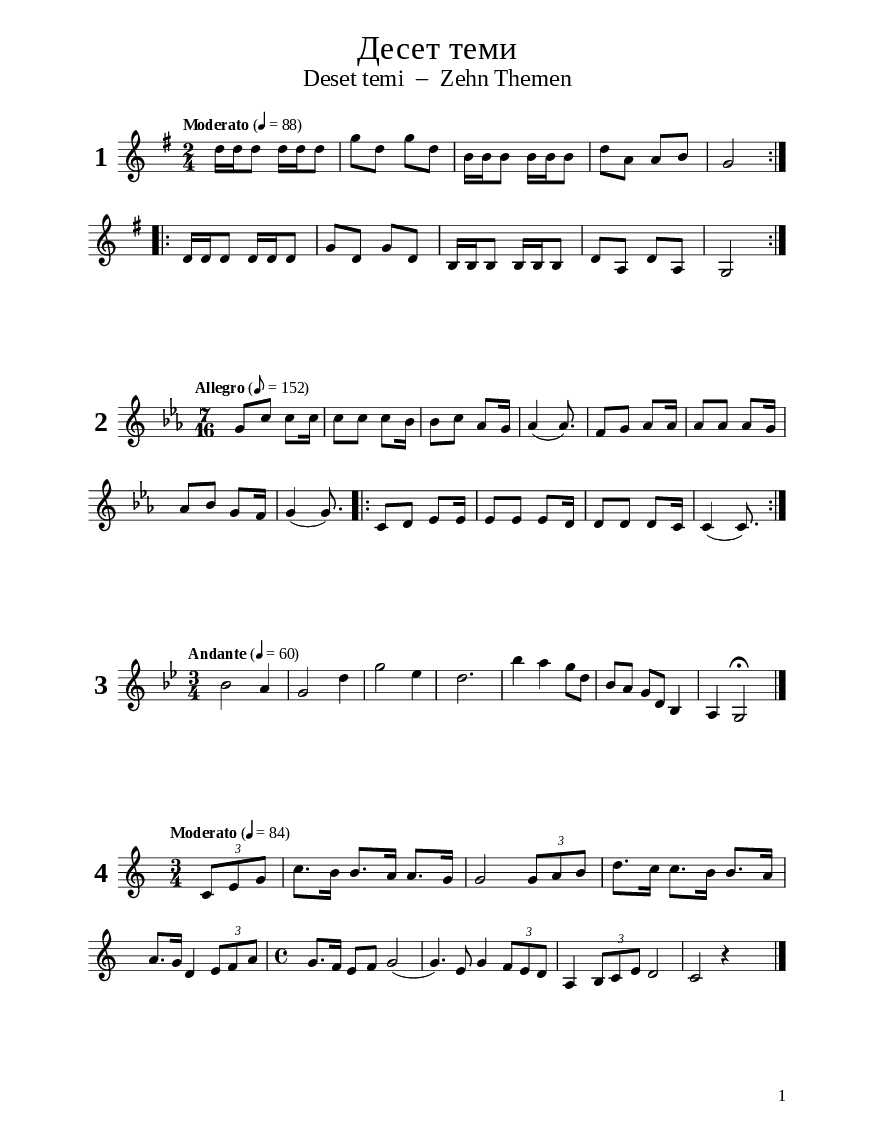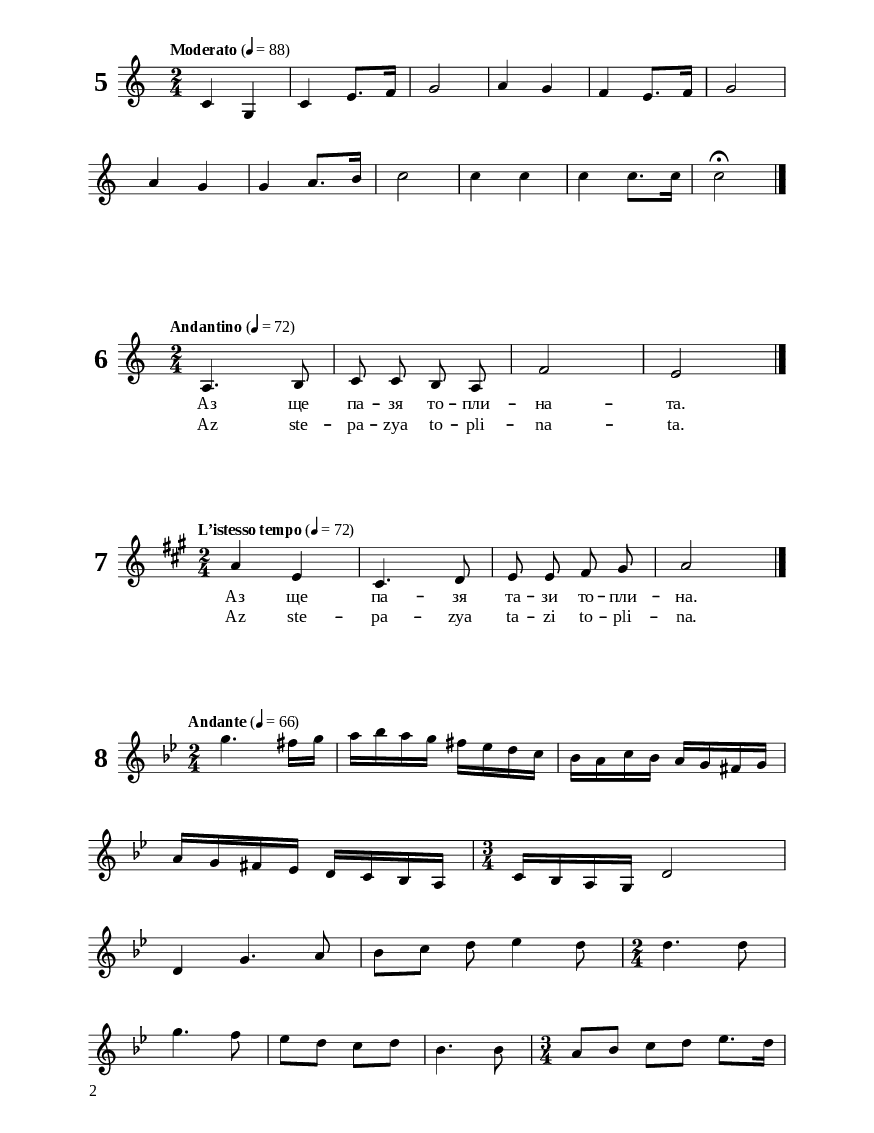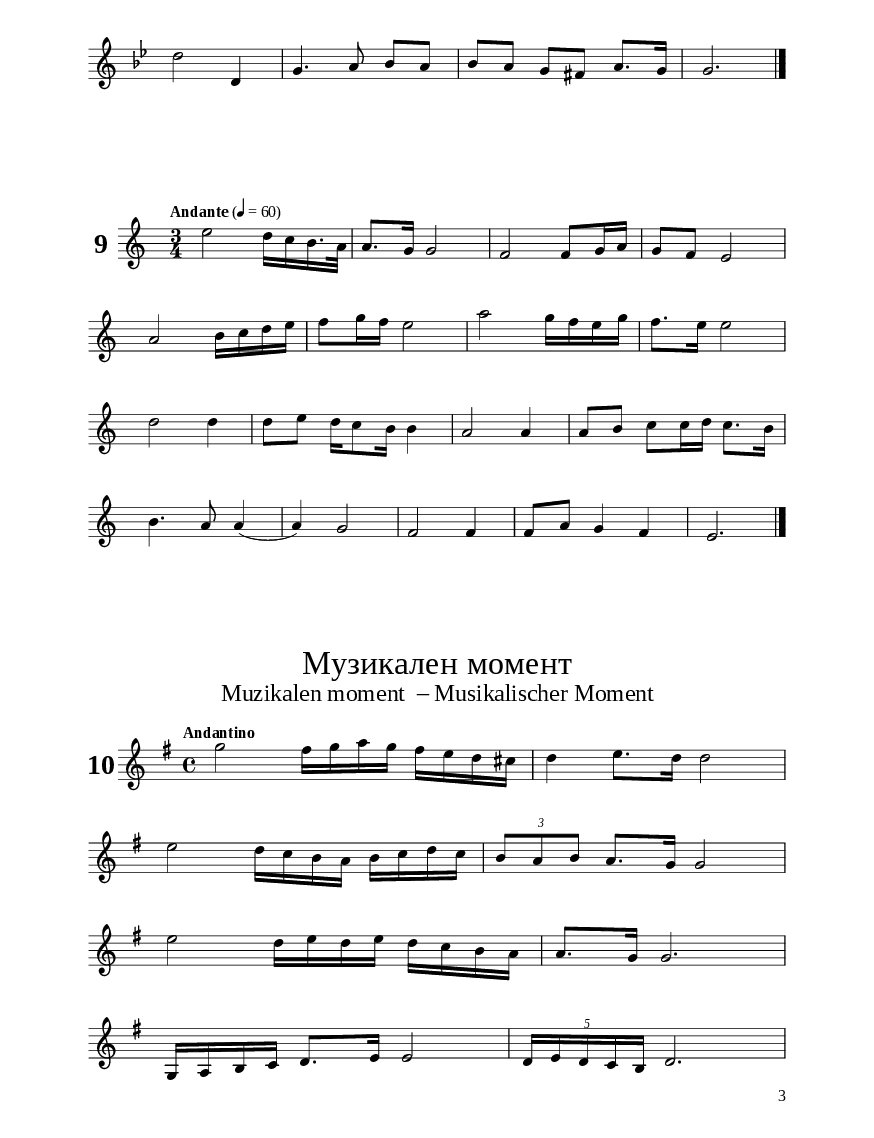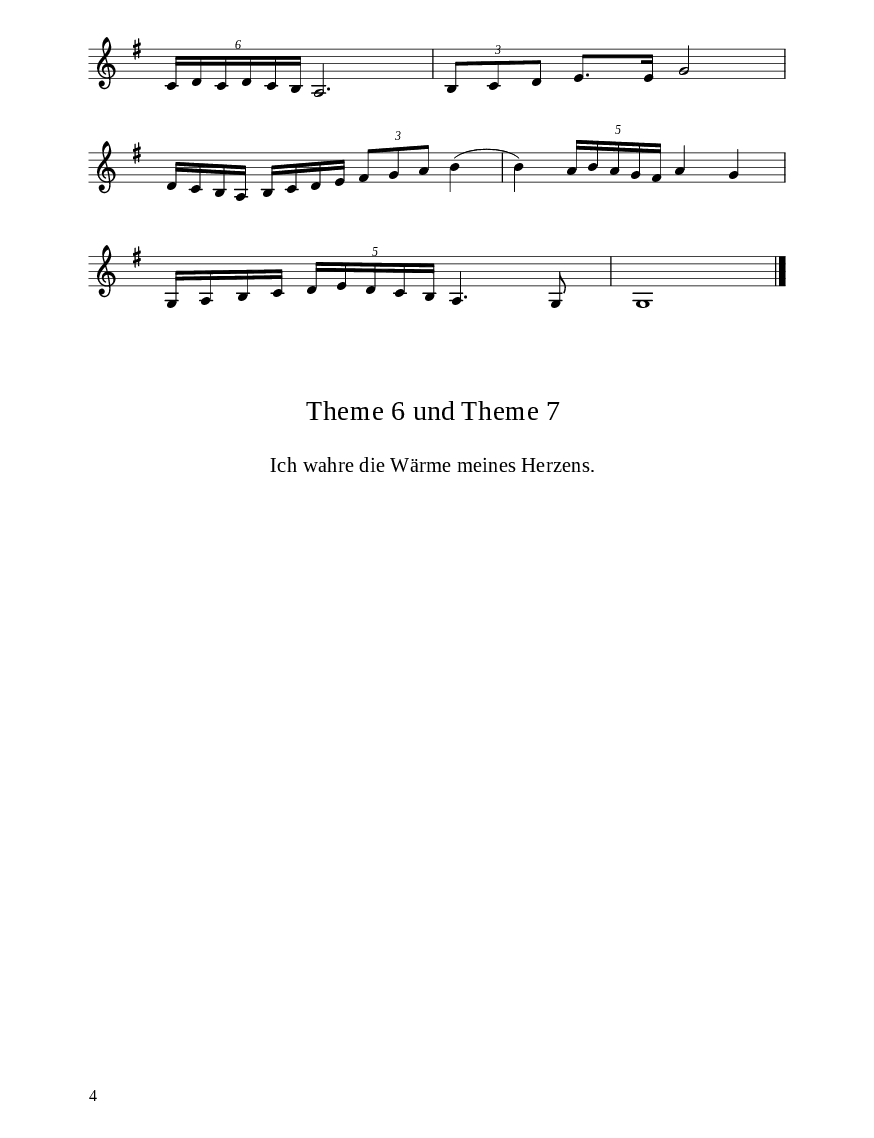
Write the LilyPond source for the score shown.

\version "2.24.0"

% include paper part and global functions
\include "include/globals.ily"

\bookpart {
  \label #'ref182
  \tocItem \markup "Десет теми – Deset temi"
  \paper {
    print-all-headers = ##t
    print-page-number = ##t
    print-first-page-number = ##t

    % put page numbers on the bottom
    oddHeaderMarkup = \markup ""
    evenHeaderMarkup = \markup ""
    oddFooterMarkup = \markup
    \fill-line {
      ""
      \if \should-print-page-number \fromproperty #'page:page-number-string
    }
    evenFooterMarkup = \markup
    \fill-line {
      \if \should-print-page-number \fromproperty #'page:page-number-string
      ""
    }

    left-margin = 1.5\cm
    right-margin = 1.5\cm
    top-margin = 1.6\cm
    bottom-margin = 1.2\cm
    ragged-bottom = ##t % do not spread the staves to fill the whole vertical space

    % change distance between staves
    system-system-spacing =
    #'((basic-distance . 10)
       (minimum-distance . 6)
       (padding . 1)
       (stretchability . 10))
    
    score-markup-spacing =
    #'((basic-distance . 6)
       (minimum-distance . 6)
       (padding . 1)
       (stretchability . 6))
  }

  \header {
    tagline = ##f
  }
%%%%

  \score { %1
        \version "2.24.0"
    \layout {
      indent = 0.5\cm % first line indentation
      ragged-last = ##f % do spread last line to fill the whole space
      \context {
        \Score
        \omit BarNumber %remove bar numbers
      } % context

      \context {
        % change staff size
        \Staff
        fontSize = #+0 % affects notes size only
        \override StaffSymbol.staff-space = #(magstep -3)
        \override StaffSymbol.thickness = #0.5
        \override BarLine.hair-thickness = #1
        %\override StaffSymbol.ledger-line-thickness = #'(0 . 0)
      }

      \context {
        % adjust space between staff and lyrics and between the two lyric lines
        \Lyrics
        \override VerticalAxisGroup.nonstaff-relatedstaff-spacing = #'(
            (basic-distance . 4.5)
            (padding . 0.5)
        )
        \override VerticalAxisGroup.nonstaff-nonstaff-spacing = #'((minimum-distance . 2))
      }
    } % layout


    \new Voice \absolute {
      \clef treble
      \key g \major
      \time 2/4
      \tempoFunc "Moderato" 4 "88"
      \autoBeamOff
      \set Staff.instrumentName = \markup \bold \fontsize #+5 {"1"}

      \repeat volta 2 {
        d''16 [  d''16  d''8 ]  d''16
        [  d''16  d''8 ] | % 2
        g''8 [  d''8 ]  g''8 [  d''8
        ] | % 3
        b'16 [  b'16  b'8 ]  b'16 [
        b'16  b'8 ] | % 4
        d''8 [  a'8 ]  a'8 [  b'8 ] | % 5
        g'2
      }
      \break 
      \repeat volta 2 {
        | % 6
        d'16 [  d'16  d'8 ]  d'16 [
        d'16  d'8 ] | % 7
        g'8 [  d'8 ]  g'8 [  d'8 ] | % 8
        b16 [  b16  b8 ]  b16 [  b16
        b8 ] | % 9
        d'8 [  a8 ]  d'8 [  a8 ] |
        g2
      }
      | % 11
    }

%    \addlyrics {}
%    \addlyrics {}

    \header {
      title = \titleFunc "Десет теми" "Deset temi  –  Zehn Themen"
    }

    \midi{}

  } % score

  \markup \empty-three

  \score { %2
        \version "2.24.0"
    \layout {
      indent = 0.5\cm % first line indentation
      ragged-last = ##f % do spread last line to fill the whole space
      \context {
        \Score
        \omit BarNumber %remove bar numbers
      } % context

      \context {
        % change staff size
        \Staff
        fontSize = #+0 % affects notes size only
        \override StaffSymbol.staff-space = #(magstep -3)
        \override StaffSymbol.thickness = #0.5
        \override BarLine.hair-thickness = #1
        %\override StaffSymbol.ledger-line-thickness = #'(0 . 0)
      }

      \context {
        % adjust space between staff and lyrics and between the two lyric lines
        \Lyrics
        \override VerticalAxisGroup.nonstaff-relatedstaff-spacing = #'(
            (basic-distance . 4.5)
            (padding . 0.5)
        )
        \override VerticalAxisGroup.nonstaff-nonstaff-spacing = #'((minimum-distance . 2))
      }
    } % layout


    \new Voice \absolute {
      \clef treble
      \key c \minor
      \time 7/16
      
      \tempoFunc "Allegro" 8 "152"
      \autoBeamOff
      \set Staff.instrumentName = \markup \bold \fontsize #+5 {"2"}

      g'8 [  c''8 ]  c''8 [  c''16 ] | % 12
      c''8 [  c''8 ]  c''8 [  bes'16
      ] | % 13
      bes'8 [  c''8 ]  as'8 [  g'16 ] | % 14
      as'4 (  as'8. ) | % 15
      f'8 [  g'8 ]  as'8 [  as'16 ] | % 16
      as'8 [  as'8 ]  as'8 [  g'16 ] \break | % 17
      as'8 [  bes'8 ]  g'8 [  f'16 ] | % 18
      g'4 (  g'8. ) \repeat volta 2 {
        | % 19
        c'8 [  d'8 ]  es'8 [  es'16 ] |

        es'8 [  es'8 ]  es'8 [  d'16 ] | % 21
        d'8 [  d'8 ]  d'8 [  c'16 ] | % 22
        c'4 (  c'8. ) |
      }
    }

%    \addlyrics {}
%    \addlyrics {}

    \midi{}

  } % score

  \markup \empty-three

  \score { %3
        \version "2.24.0"
    \layout {
      indent = 0.5\cm % first line indentation
      ragged-last = ##f % do spread last line to fill the whole space
      \context {
        \Score
        \omit BarNumber %remove bar numbers
      } % context

      \context {
        % change staff size
        \Staff
        fontSize = #+0 % affects notes size only
        \override StaffSymbol.staff-space = #(magstep -3)
        \override StaffSymbol.thickness = #0.5
        \override BarLine.hair-thickness = #1
        %\override StaffSymbol.ledger-line-thickness = #'(0 . 0)
      }

      \context {
        % adjust space between staff and lyrics and between the two lyric lines
        \Lyrics
        \override VerticalAxisGroup.nonstaff-relatedstaff-spacing = #'(
            (basic-distance . 4.5)
            (padding . 0.5)
        )
        \override VerticalAxisGroup.nonstaff-nonstaff-spacing = #'((minimum-distance . 2))
      }
    } % layout


    \new Voice \absolute {
      \clef treble
      \key bes \major
      \time 3/4
      \tempoFunc "Andante" 4 "60"
      \autoBeamOff
      \set Staff.instrumentName = \markup \bold \fontsize #+5 {"3"}

      bes'2  a'4 | % 24
      g'2  d''4 | % 25
      g''2  es''4 | % 26
      d''2. | % 27
      bes''4  a''4  g''8 [  d''8 ] | % 28
      bes'8 [  a'8 ]  g'8 [  d'8 ]
      bes4 | % 29
      a4  g2 ^\fermata \bar "|."
     |
    }

%    \addlyrics {}
%    \addlyrics {}

    \midi{}

  } % score

  \markup \empty-three

  \score { %4
        \version "2.24.0"
    \layout {
      indent = 0.5\cm % first line indentation
      ragged-last = ##f % do spread last line to fill the whole space
      \context {
        \Score
        \omit BarNumber %remove bar numbers
      } % context

      \context {
        % change staff size
        \Staff
        fontSize = #+0 % affects notes size only
        \override StaffSymbol.staff-space = #(magstep -3)
        \override StaffSymbol.thickness = #0.5
        \override BarLine.hair-thickness = #1
        %\override StaffSymbol.ledger-line-thickness = #'(0 . 0)
      }

      \context {
        % adjust space between staff and lyrics and between the two lyric lines
        \Lyrics
        \override VerticalAxisGroup.nonstaff-relatedstaff-spacing = #'(
            (basic-distance . 4.5)
            (padding . 0.5)
        )
        \override VerticalAxisGroup.nonstaff-nonstaff-spacing = #'((minimum-distance . 2))
      }
    } % layout


    \new Voice \absolute {
      \set Staff.instrumentName = \markup \bold \fontsize #+5 {"4"}
      \key c \major
      \time 3/4
      \tempoFunc "Moderato" 4 "84"
      \once \omit TupletBracket
      \partial 4
      \times 2/3  {
        c'8 [  e'8  g'8 ]
      } | % 31
      c''8. [  b'16 ]  b'8. [  a'16 ]
      a'8. [  g'16 ] | % 32
      g'2 \once \omit TupletBracket
      \times 2/3  {
        g'8 [  a'8  b'8 ]
      }
      | % 33
      d''8. [  c''16 ]  c''8. [  b'16
      ]  b'8. [  a'16 ] \break | % 34
      a'8. [  g'16 ]  d'4 \once \omit TupletBracket
      \times 2/3  {
        e'8 [  f'8  a'8 ]
      }
      | % 35
      \time 4/4  | % 35
      g'8. [  f'16 ]  e'8 [  f'8 ]  g'2
      ( | % 36
      g'4. )  e'8  g'4 \once \omit TupletBracket
      \times 2/3  {
        f'8 [  e'8  d'8 ]
      }
      | % 37
      a4 \once \omit TupletBracket
      \times 2/3  {
        b8 [  c'8  e'8 ]
      }
      d'2 | % 38
      c'2 r4 s4 \bar "|."
      | % 39
    }

%    \addlyrics {}
%    \addlyrics {}

    \midi{}

  } % score

  \markup \empty-three

  \score { %5
        \version "2.24.0"
    \layout {
      indent = 0.5\cm % first line indentation
      ragged-last = ##f % do spread last line to fill the whole space
      \context {
        \Score
        \omit BarNumber %remove bar numbers
      } % context

      \context {
        % change staff size
        \Staff
        fontSize = #+0 % affects notes size only
        \override StaffSymbol.staff-space = #(magstep -3)
        \override StaffSymbol.thickness = #0.5
        \override BarLine.hair-thickness = #1
        %\override StaffSymbol.ledger-line-thickness = #'(0 . 0)
      }

      \context {
        % adjust space between staff and lyrics and between the two lyric lines
        \Lyrics
        \override VerticalAxisGroup.nonstaff-relatedstaff-spacing = #'(
            (basic-distance . 4.5)
            (padding . 0.5)
        )
        \override VerticalAxisGroup.nonstaff-nonstaff-spacing = #'((minimum-distance . 2))
      }
    } % layout


    \new Voice \absolute {
      \set Staff.instrumentName = \markup \bold \fontsize #+5 {"5"}
      \key c \major
      \time 2/4
      \tempoFunc "Moderato" 4 "88"
      \autoBeamOff
       c'4  g4 |
      c'4  e'8. [  f'16 ] | % 41
      g'2 | % 42
      a'4  g'4 | % 43
      f'4  e'8. [  f'16 ] | % 44
      g'2 \break | % 45
      a'4  g'4 | % 46
      g'4  a'8. [  b'16 ] | % 47
      c''2 | % 48
      c''4  c''4 | % 49
      c''4  c''8. [  c''16 ] |
      c''2\fermata \bar "|."
     
    }

%    \addlyrics {}
%    \addlyrics {}

    \midi{}

  } % score

  \markup \empty-three

  \score { %6
        \version "2.24.0"
    \layout {
      indent = 0.5\cm % first line indentation
      ragged-last = ##f % do spread last line to fill the whole space
      \context {
        \Score
        \omit BarNumber %remove bar numbers
      } % context

      \context {
        % change staff size
        \Staff
        fontSize = #+0 % affects notes size only
        \override StaffSymbol.staff-space = #(magstep -3)
        \override StaffSymbol.thickness = #0.5
        \override BarLine.hair-thickness = #1
        %\override StaffSymbol.ledger-line-thickness = #'(0 . 0)
      }

      \context {
        % adjust space between staff and lyrics and between the two lyric lines
        \Lyrics
        \override VerticalAxisGroup.nonstaff-relatedstaff-spacing = #'(
            (basic-distance . 4.5)
            (padding . 0.5)
        )
        \override VerticalAxisGroup.nonstaff-nonstaff-spacing = #'((minimum-distance . 2))
      }
    } % layout


    \new Voice \absolute {
      \set Staff.instrumentName = \markup \bold \fontsize #+5 {"6"}
      \key c \major
      \time 2/4
      \tempoFunc "Andantino" 4 "72"
      \autoBeamOff
      a4. b8|
      c'8  c'8  b8  a8
      f'2 | % 54
      e'2 \bar "|."
      \break | % 55
    }

    \addlyrics {
      Аз ще па -- зя то -- пли -- на -- та.
    }
    \addlyrics {
      Аz ste -- pa -- zya to -- pli -- na -- ta. 
    }

    \midi{}

  } % score

  \markup \empty-three

  \score { %7
        \version "2.24.0"
    \layout {
      indent = 0.5\cm % first line indentation
      ragged-last = ##f % do spread last line to fill the whole space
      \context {
        \Score
        \omit BarNumber %remove bar numbers
      } % context

      \context {
        % change staff size
        \Staff
        fontSize = #+0 % affects notes size only
        \override StaffSymbol.staff-space = #(magstep -3)
        \override StaffSymbol.thickness = #0.5
        \override BarLine.hair-thickness = #1
        %\override StaffSymbol.ledger-line-thickness = #'(0 . 0)
      }

      \context {
        % adjust space between staff and lyrics and between the two lyric lines
        \Lyrics
        \override VerticalAxisGroup.nonstaff-relatedstaff-spacing = #'(
            (basic-distance . 4.5)
            (padding . 0.5)
        )
        \override VerticalAxisGroup.nonstaff-nonstaff-spacing = #'((minimum-distance . 2))
      }
    } % layout


    \new Voice \absolute {
      \set Staff.instrumentName = \markup \bold \fontsize #+5 {"7"}
      \key a \major
      \time 2/4
      \tempoFunc "L’istesso tempo" 4 "72"
      \autoBeamOff
      a'4  e'4 | % 56
      cis'4.  d'8
      e'8   e'8   fis'8  gis'8 | % 58
      a'2 \bar "|."
      \break | % 59
    }

    \addlyrics {
      Аз ще па -- зя та -- зи то -- пли -- на.
    }
    \addlyrics {
      Аz ste -- pa -- zya ta -- zi to -- pli -- na. 
    }

    \midi{}

  } % score

  \markup \empty-three
  
  \score { %8
        \version "2.24.0"
    \layout {
      indent = 0.5\cm % first line indentation
      ragged-last = ##f % do spread last line to fill the whole space
      \context {
        \Score
        \omit BarNumber %remove bar numbers
      } % context

      \context {
        % change staff size
        \Staff
        fontSize = #+0 % affects notes size only
        \override StaffSymbol.staff-space = #(magstep -3)
        \override StaffSymbol.thickness = #0.5
        \override BarLine.hair-thickness = #1
        %\override StaffSymbol.ledger-line-thickness = #'(0 . 0)
      }

      \context {
        % adjust space between staff and lyrics and between the two lyric lines
        \Lyrics
        \override VerticalAxisGroup.nonstaff-relatedstaff-spacing = #'(
            (basic-distance . 4.5)
            (padding . 0.5)
        )
        \override VerticalAxisGroup.nonstaff-nonstaff-spacing = #'((minimum-distance . 2))
      }
    } % layout


    \new Voice \absolute {
      \set Staff.instrumentName = \markup \bold \fontsize #+5 {"8"}
      \key g \minor
      \time 2/4
      \tempoFunc "Andante" 4 "66"
      \autoBeamOff
      g''4.fis''16 [g''16 ] |
      a''16 [bes''16a''16g''16
      ]fis''16 [es''16d''16c''16
      ] | % 61
      bes'16 [a'16c''16bes'16 ]
      a'16 [  g'16  fis'16  g'16 ] \break | % 62
      a'16 [  g'16  fis'16  es'16 ]
      d'16 [  c'16  bes16  a16 ] | % 63
      \time 3/4  | % 63
      c'16 [  bes16  a16  g16 ]  d'2
      \break | % 64
      d'4  g'4.  a'8 | % 65
      bes'8 [c''8 ]d''8es''4
      d''8 | % 66
      \time 2/4  | % 66
      d''4.d''8 \break | % 67
      g''4.f''8 | % 68
      es''8 [d''8 ]c''8 [d''8 ]
      | % 69
      bes'4.bes'8 |
      \time 3/4  |
      a'8 [  bes'8 ]c''8 [d''8 ]
      es''8. [d''16 ] \break | % 71
      d''2  d'4 | % 72
      g'4.  a'8  bes'8 [  a'8 ] | % 73
      bes'8 [  a'8 ]  g'8 [  fis'8 ]
      a'8. [  g'16 ] | % 74
      g'2. \bar "|."
      \break | % 75
    }
    \midi{}
  } % score

  \markup \empty-three

  \score { %9
        \version "2.24.0"
    \layout {
      indent = 0.5\cm % first line indentation
      ragged-last = ##f % do spread last line to fill the whole space
      \context {
        \Score
        \omit BarNumber %remove bar numbers
      } % context

      \context {
        % change staff size
        \Staff
        fontSize = #+0 % affects notes size only
        \override StaffSymbol.staff-space = #(magstep -3)
        \override StaffSymbol.thickness = #0.5
        \override BarLine.hair-thickness = #1
        %\override StaffSymbol.ledger-line-thickness = #'(0 . 0)
      }

      \context {
        % adjust space between staff and lyrics and between the two lyric lines
        \Lyrics
        \override VerticalAxisGroup.nonstaff-relatedstaff-spacing = #'(
            (basic-distance . 4.5)
            (padding . 0.5)
        )
        \override VerticalAxisGroup.nonstaff-nonstaff-spacing = #'((minimum-distance . 2))
      }
    } % layout


    \new Voice \absolute {
      \set Staff.instrumentName = \markup \bold \fontsize #+5 {"9"}
      \key a \minor
      \time 3/4
      \tempoFunc "Andante" 4 "60"
      e''2d''16 [c''16b'16.
      a'32 ] | % 76
      a'8. [  g'16 ]  g'2 | % 77
      f'2  f'8 [  g'16  a'16 ] | % 78
      g'8 [  f'8 ]  e'2 \break | % 79
      a'2b'16 [c''16d''16
      e''16 ] |
      f''8 [g''16f''16 ]e''2 | % 81
      a''2g''16 [f''16e''16
      g''16 ] | % 82
      f''8. [e''16 ]e''2| \break % 83
      d''2d''4 | % 84
      d''8 [e''8 ]d''16 [c''8
      b'16 ]b'4 | % 85
      a'2  a'4 | % 86
      a'8 [  b'8 ]c''8 [c''16
      d''16 ]c''8. [b'16 ] \break | % 87
      b'4.  a'8  a'4 ( | % 88
      a'4 )  g'2 | % 89
      f'2  f'4 |
      f'8 [  a'8 ]  g'4  f'4 | % 91
      e'2. \bar "|."
      \break | % 92
    }
    \midi{}
  } % score

\markup \empty-three

  \score { %10
        \version "2.24.0"
    \layout {
      indent = 0.5\cm % first line indentation
      ragged-last = ##f % do spread last line to fill the whole space
      \context {
        \Score
        \omit BarNumber %remove bar numbers
      } % context

      \context {
        % change staff size
        \Staff
        fontSize = #+0 % affects notes size only
        \override StaffSymbol.staff-space = #(magstep -3)
        \override StaffSymbol.thickness = #0.5
        \override BarLine.hair-thickness = #1
        %\override StaffSymbol.ledger-line-thickness = #'(0 . 0)
      }

      \context {
        % adjust space between staff and lyrics and between the two lyric lines
        \Lyrics
        \override VerticalAxisGroup.nonstaff-relatedstaff-spacing = #'(
            (basic-distance . 4.5)
            (padding . 0.5)
        )
        \override VerticalAxisGroup.nonstaff-nonstaff-spacing = #'((minimum-distance . 2))
      }
    } % layout


    \new Voice \absolute {
      \set Staff.instrumentName = \markup \bold \fontsize #+5 {"10"}
      \key g \major
      \time 4/4
      \tempo "Andantino"
      g''2 fis''16 [g''16 a''16 g''16 ] fis''16 [e''16 d''16cis''16 ]  |
      d''4e''8. [d''16 ] d''2
      \break | % 94
      e''2 d''16 [c''16 b'16
      a'16 ] b'16 [c''16 d''16
      c''16 ] | % 95
      \once \omit TupletBracket
      \times 2/3  {
        b'8 [  a'8  b'8 ]
      }
      a'8. [  g'16 ]  g'2 \break | % 96
      e''2 d''16 [e''16 d''16
      e''16 ] d''16 [c''16 b'16
      a'16 ] | % 97
      a'8. [  g'16 ]  g'2. \break | % 98
      g16 [  a16  b16  c'16 ]  d'8. [
      e'16 ]  e'2 | % 99
      \once \omit TupletBracket
      \times 4/5  {
        d'16 [  e'16  d'16  c'16  b16
        ]
      }
      d'2. \break |
      \once \omit TupletBracket
      \times 4/6  {
        c'16 [  d'16  c'16  d'16  c'16
        b16 ]
      }
      a2. | % 101
      \once \omit TupletBracket
      \times 2/3  {
        b8 [  c'8  d'8 ]
      }
      e'8. [  e'16 ]  g'2 \break | % 102
      d'16 [  c'16  b16  a16 ]  b16 [
      c'16  d'16  e'16 ] \once \omit TupletBracket
      \times 2/3  {
        fis'8 [  g'8  a'8 ]
      }
      b'4 ( | % 103
      b'4 ) \once \omit TupletBracket
      \times 4/5  {
        a'16 [  b'16  a'16  g'16
        fis'16 ]
      }
      a'4  g'4 \break | % 104
      g16 [  a16  b16  c'16 ] \once \omit
      TupletBracket
      \times 4/5  {
        d'16 [  e'16  d'16  c'16  b16
        ]
      }
      a4.  g8 | % 105
      g1 \bar "|."
    }
    \midi{}

    \header {
      title = \titleFunc "Музикален момент" "Muzikalen moment  – Musikalischer Moment"
    }

  } % score


  \markup \empty-three
  \version "2.20.0"

\markup \fill-line { \fontsize #deTitleFontSize "Theme 6 und Theme 7 " }
\markup \null
\markup \null
\markup \fontsize #deCoupletFontSize {
  \hspace #17
  \override #`(baseline-skip . ,deCoupletBaselineSkip)

  \column {
    \line { " " }

     \line { " Ich wahre die Wärme meines Herzens." }

  }
}

} % bookpart

% Più mosso
%
